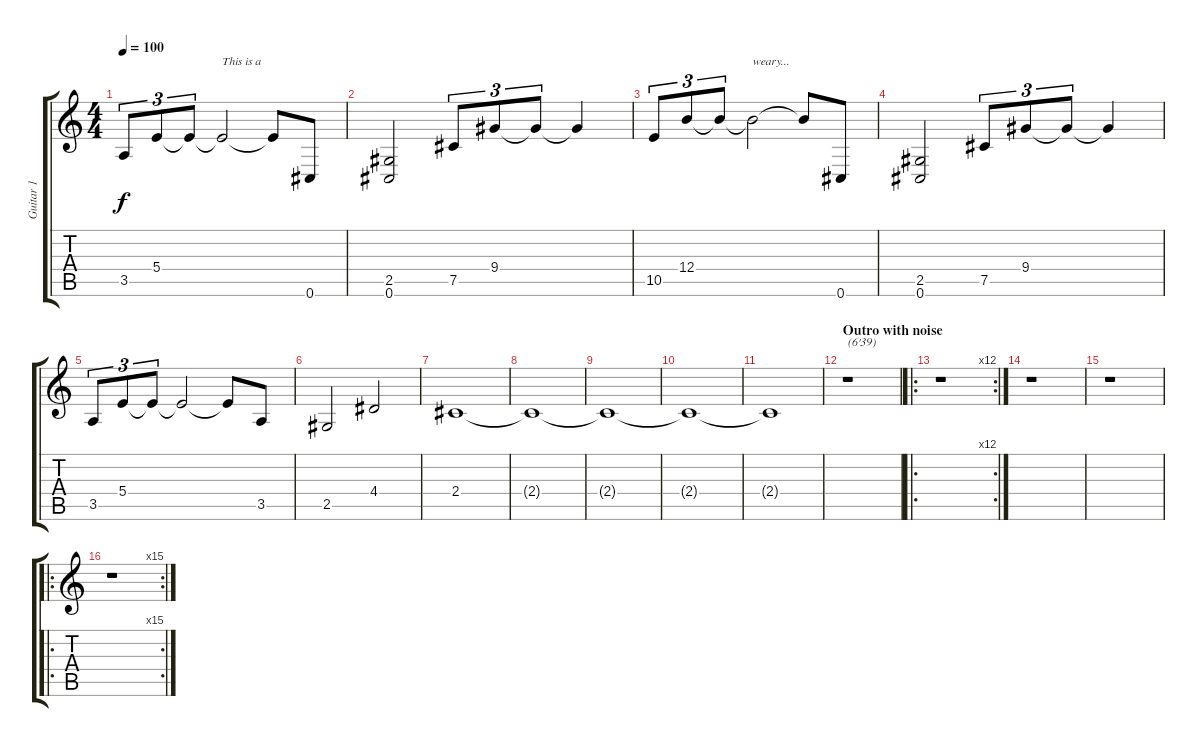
\track ("Guitar 1" "Guitar 1") {instrument distortionguitar}
\staff {score tabs}
\tuning (Db4 Ab3 E3 B2 Gb2 Db2) {hide}
\ts (4 4)
\tempo 100
\clef g2
\ks c
3.5.8{tu (3 2) dy f} 5.4.8{tu (3 2)} 5.4{t}.8{tu (3 2)} 5.4{t}.2{txt "This is a"} 5.4{t}.8 0.6.8 |
(2.5 0.6).2 7.5.8{tu (3 2)} 9.4.8{tu (3 2)} 9.4{t}.8{tu (3 2)} 9.4{t}.4 |
10.5.8{tu (3 2)} 12.4.8{tu (3 2)} 12.4{t}.8{tu (3 2)} 12.4{t}.2{txt "weary..."} 12.4{t}.8 0.6.8 |
(2.5 0.6).2 7.5.8{tu (3 2)} 9.4.8{tu (3 2)} 9.4{t}.8{tu (3 2)} 9.4{t}.4 |
3.5.8{tu (3 2)} 5.4.8{tu (3 2)} 5.4{t}.8{tu (3 2)} 5.4{t}.2 5.4{t}.8 3.5.8 |
2.5.2 4.4.2 |
2.4.1 |
2.4{t}.1 |
2.4{t}.1 |
2.4{t}.1 |
2.4{t}.1 |
\section ("" "Outro with noise")
r.1{txt "(6'39)"} |
\ro
\rc 12
r.1 |
r.1 |
r.1 |
\ro
\rc 15
r.1
